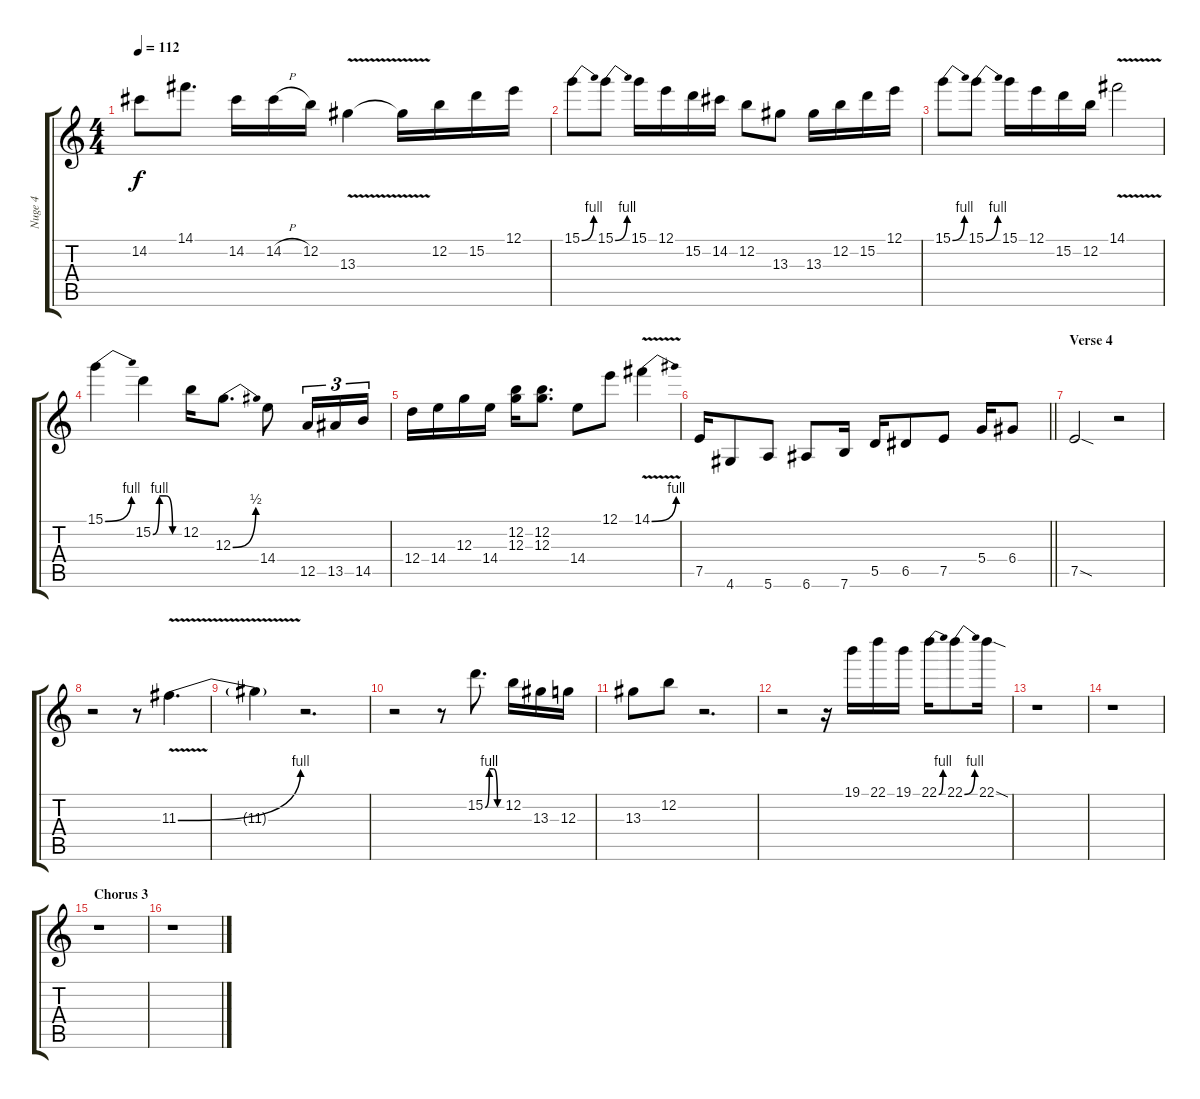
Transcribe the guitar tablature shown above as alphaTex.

\track ("Nuge 4" "Nuge 4") {instrument overdrivenguitar}
\staff {score tabs}
\tuning (E4 B3 G3 D3 A2 E2) {hide}
\ts (4 4)
\tempo 112
\clef g2
\ks c
14.2{t}.8{dy f} 14.1.8{d} 14.2.16 14.2{h}.16 12.2.16 13.3{v}.4 13.3{t}.16 12.2.16 15.2.16 12.1.16 |
15.1{be (bend 0 0 60 4)}.8 15.1{be (bend 0 0 60 4)}.8 15.1.16 12.1.16 15.2.16 14.2.16 12.2.8 13.3.8 13.3.16 12.2.16 15.2.16 12.1.16 |
15.1{be (bend 0 0 60 4)}.8 15.1{be (bend 0 0 60 4)}.8 15.1.16 12.1.16 15.2.16 12.2.16 14.1{v}.2 |
15.1{be (bend 0 0 60 4)}.4 15.2{be (custom 0 0 15 4 30 4 45 0 60 0)}.4 12.2.16 12.3{be (bend 0 0 60 2)}.8{d} 14.4.8 12.5.16{tu (3 2)} 13.5.16{tu (3 2)} 14.5.16{tu (3 2)} |
12.4.16 14.4.16 12.3.16 14.4.16 (12.2 12.3).16 (12.2 12.3).8{d} 14.4.8 12.1.8 14.1{be (bend 0 0 60 4) v}.4 |
\barLineRight lightlight
7.5.16 4.6.8 5.6.8 6.6.8 7.6.16 5.5.16 6.5.8 7.5.8 5.4.16 6.4.8 |
\section ("" "Verse 4")
7.5{sod}.2 r.2 |
r.2 r.8 11.3{be (bend 0 0 60 4) v}.4{d} |
11.3{t}.4 r.2{d} |
r.2 r.8 15.2{be (custom 0 0 15 4 30 4 45 0 60 0)}.8{d} 12.2.16 13.3.16 12.3.16 |
13.3.8 12.2.8 r.2{d} |
r.2 r.16 19.1.16 22.1.16 19.1.16 22.1{be (bend 0 0 60 4)}.16 22.1{be (bend 0 0 60 4)}.8 22.1{sod}.16 |
r.1 |
r.1 |
\section ("" "Chorus 3")
r.1 |
r.1
